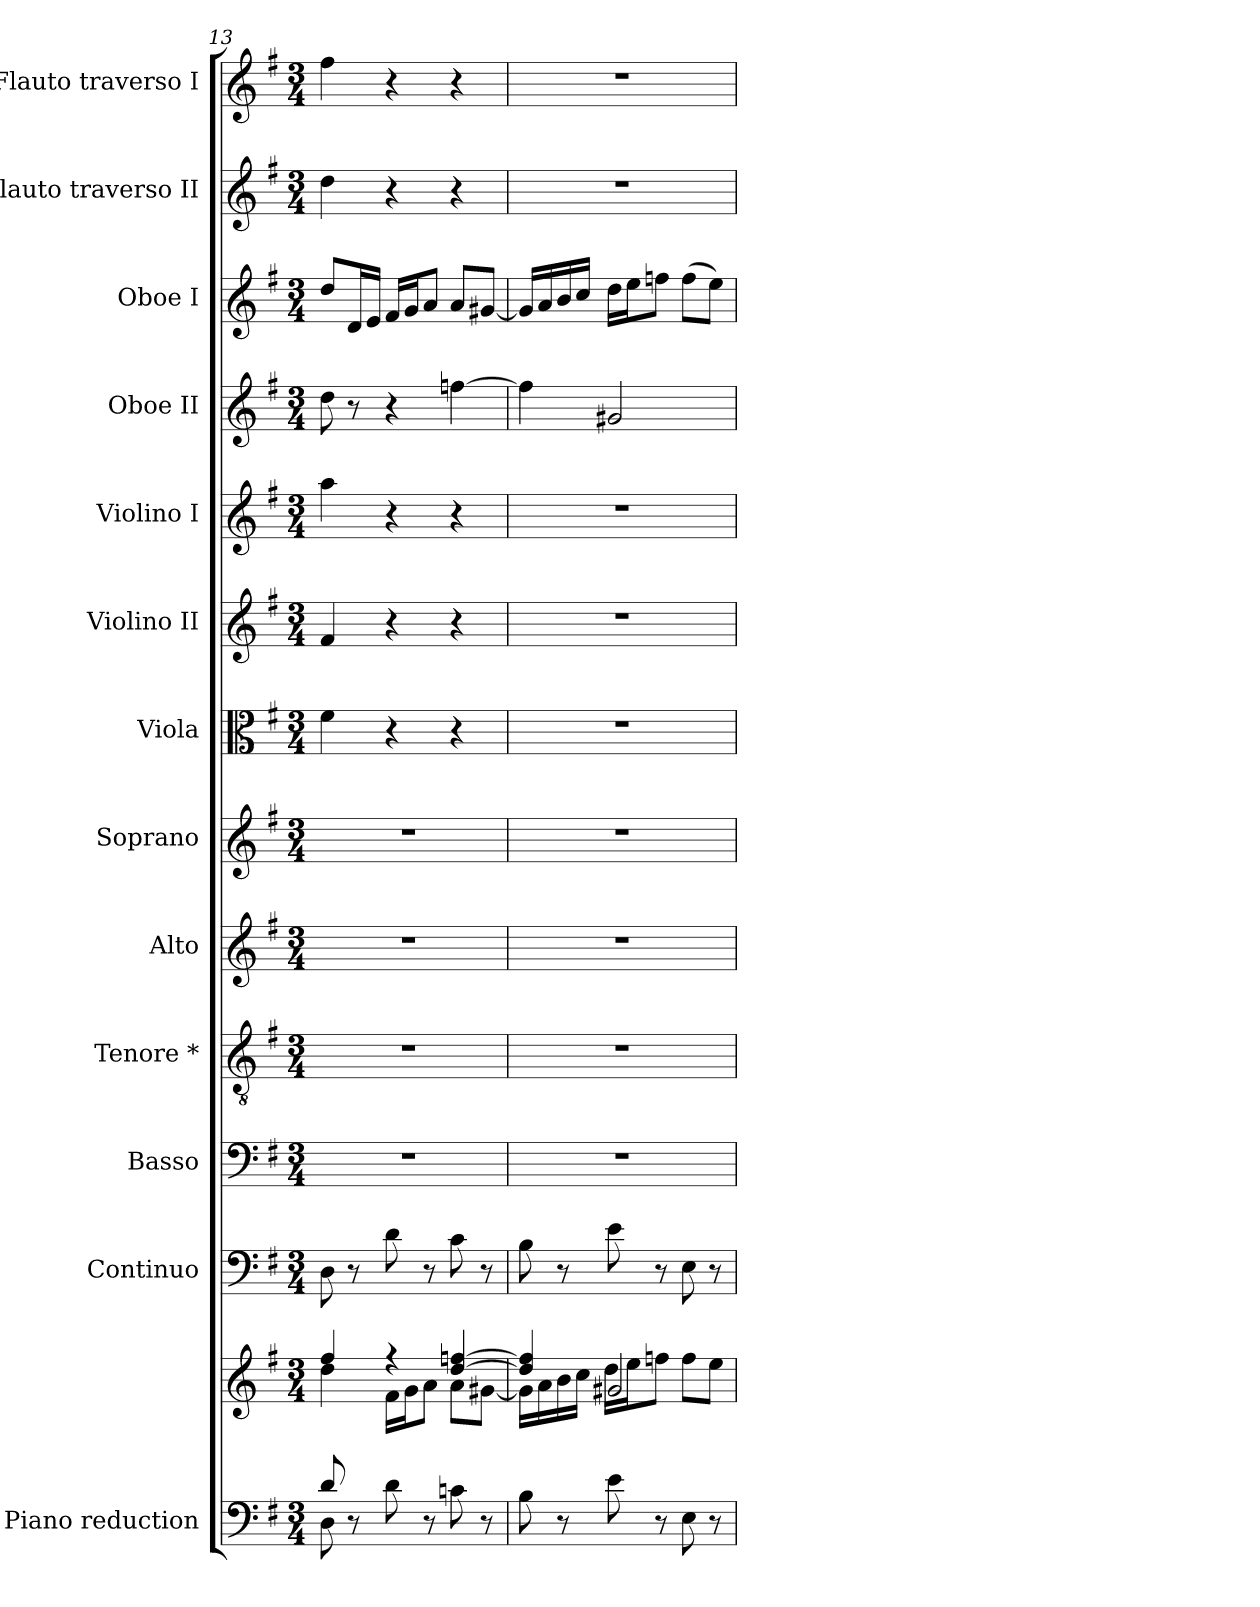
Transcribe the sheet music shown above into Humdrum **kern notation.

**kern	**kern	**kern	**kern	**kern	**kern	**kern	**kern	**kern	**kern	**kern	**kern	**kern	**kern
*part13	*part13	*part12	*part11	*part10	*part9	*part8	*part7	*part6	*part5	*part4	*part3	*part2	*part1
*staff14	*staff13	*staff12	*staff11	*staff10	*staff9	*staff8	*staff7	*staff6	*staff5	*staff4	*staff3	*staff2	*staff1
*I"Piano reduction	*	*I"Continuo	*I"Basso	*I"Tenore *	*I"Alto	*I"Soprano	*I"Viola	*I"Violino II	*I"Violino I	*I"Oboe II	*I"Oboe I	*I"Flauto traverso II	*I"Flauto traverso I
*I'Pno	*	*	*	*	*	*	*I'Vla	*I'Vln	*I'Vln	*I'Ob	*I'Ob	*	*
!!LO:PB:g=z
*clefF4	*clefG2	*clefF4	*clefF4	*clefGv2	*clefG2	*clefG2	*clefC3	*clefG2	*clefG2	*clefG2	*clefG2	*clefG2	*clefG2
*k[f#]	*k[f#]	*k[f#]	*k[f#]	*k[f#]	*k[f#]	*k[f#]	*k[f#]	*k[f#]	*k[f#]	*k[f#]	*k[f#]	*k[f#]	*k[f#]
*M3/4	*M3/4	*M3/4	*M3/4	*M3/4	*M3/4	*M3/4	*M3/4	*M3/4	*M3/4	*M3/4	*M3/4	*M3/4	*M3/4
=13	=13	=13	=13	=13	=13	=13	=13	=13	=13	=13	=13	=13	=13
*^	*^	*	*	*	*	*	*	*	*	*	*	*	*
*	*	*	*^	*	*	*	*	*	*	*	*	*	*	*	*
8d/L	8D\	4ff#/	8ryy	4dd\	8D\	2.r	2.r	2.r	2.r	4f#\	4f#/	4aa\	8dd\	8dd/L	4dd\	4ff#\
2ryy	8r	.	16d\L	.	8r	.	.	.	.	.	.	.	8r	16d/L	.	.
.	.	.	16e\JJ	.	.	.	.	.	.	.	.	.	.	16e/JJ	.	.
.	8d\	4r	16f#\LL	2ryy	8d\	.	.	.	.	4r	4r	4r	4r	16f#/LL	4r	4r
.	.	.	16g\J	.	.	.	.	.	.	.	.	.	.	16g/J	.	.
.	8r	.	8a\J	.	8r	.	.	.	.	.	.	.	.	8a/J	.	.
.	8cn\	[4dd/ [4ffn/	8a\L	.	8c\	.	.	.	.	4r	4r	4r	[4ffn\	8a/L	4r	4r
8ryy	8r	.	[8g#X\J	.	8r	.	.	.	.	.	.	.	.	[8g#X/J	.	.
*v	*v	*	*	*	*	*	*	*	*	*	*	*	*	*	*	*
*	*	*v	*v	*	*	*	*	*	*	*	*	*	*	*	*
=14	=14	=14	=14	=14	=14	=14	=14	=14	=14	=14	=14	=14	=14	=14
8B\	4dd/] 4ff/]	16g#\LL]	8B\	2.r	2.r	2.r	2.r	2.r	2.r	2.r	4ff\]	16g#/LL]	2.r	2.r
.	.	16a\	.	.	.	.	.	.	.	.	.	16a/	.	.
8r	.	16b\	8r	.	.	.	.	.	.	.	.	16b/	.	.
.	.	16cc\JJ	.	.	.	.	.	.	.	.	.	16cc/JJ	.	.
8e\	2g#X/	16dd\LL	8e\	.	.	.	.	.	.	.	2g#X/	16dd\LL	.	.
.	.	16ee\J	.	.	.	.	.	.	.	.	.	16ee\J	.	.
8r	.	8ffn\J	8r	.	.	.	.	.	.	.	.	8ffn\J	.	.
8E\	.	8ff\L	8E\	.	.	.	.	.	.	.	.	(>8ff\L	.	.
8r	.	8ee\J	8r	.	.	.	.	.	.	.	.	8ee\J)	.	.
*	*v	*v	*	*	*	*	*	*	*	*	*	*	*	*
=	=	=	=	=	=	=	=	=	=	=	=	=	=
*-	*-	*-	*-	*-	*-	*-	*-	*-	*-	*-	*-	*-	*-
